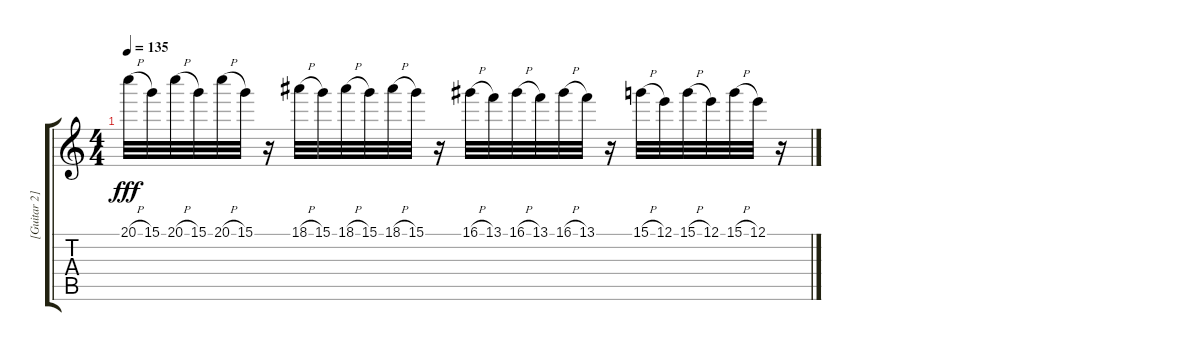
\track ("[Guitar 2]" "[Guitar 2]") {instrument overdrivenguitar}
\staff {score tabs}
\tuning (E4 B3 G3 D3 A2 E2) {hide}
\ts (4 4)
\tempo 135
\clef g2
\ks c
20.1{h}.32{dy fff} 15.1.32 20.1{h}.32 15.1.32 20.1{h}.32 15.1.32 r.16 18.1{h}.32 15.1.32 18.1{h}.32 15.1.32 18.1{h}.32 15.1.32 r.16 16.1{h}.32 13.1.32 16.1{h}.32 13.1.32 16.1{h}.32 13.1.32 r.16 15.1{h}.32 12.1.32 15.1{h}.32 12.1.32 15.1{h}.32 12.1.32 r.16
